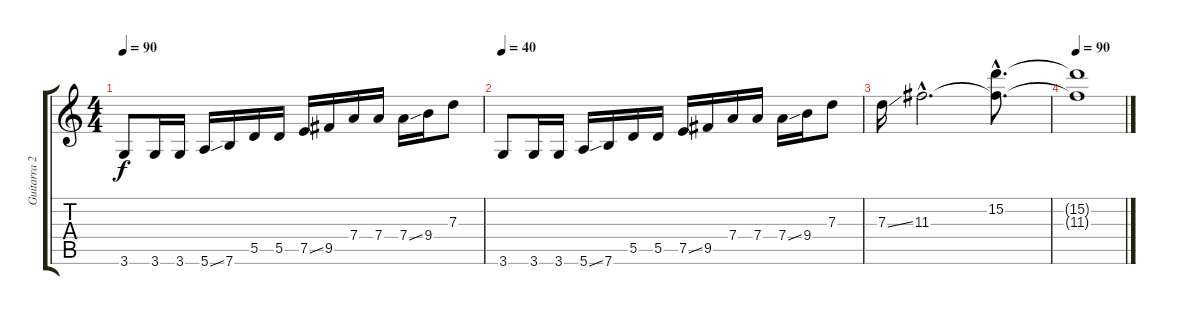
\track ("Guitarra 2" "Guitarra 2") {instrument overdrivenguitar}
\staff {score tabs}
\tuning (E4 B3 G3 D3 A2 E2) {hide}
\ts (4 4)
\tempo 90
\clef g2
\ks c
3.6.8{dy f} 3.6.16 3.6.16 5.6{ss}.16 7.6.16 5.5.16 5.5.16 7.5{ss}.16 9.5.16 7.4.16 7.4.16 7.4{ss}.16 9.4.16 7.3.8 |
\tempo 40
3.6.8 3.6.16 3.6.16 5.6{ss}.16 7.6.16 5.5.16 5.5.16 7.5{ss}.16 9.5.16 7.4.16 7.4.16 7.4{ss}.16 9.4.16 7.3.8 |
7.3{ss}.16 11.3{hac}.2{d} (15.2{hac} 11.3{hac t}).8{d} |
\tempo 90
(15.2{t} 11.3{t}).1
